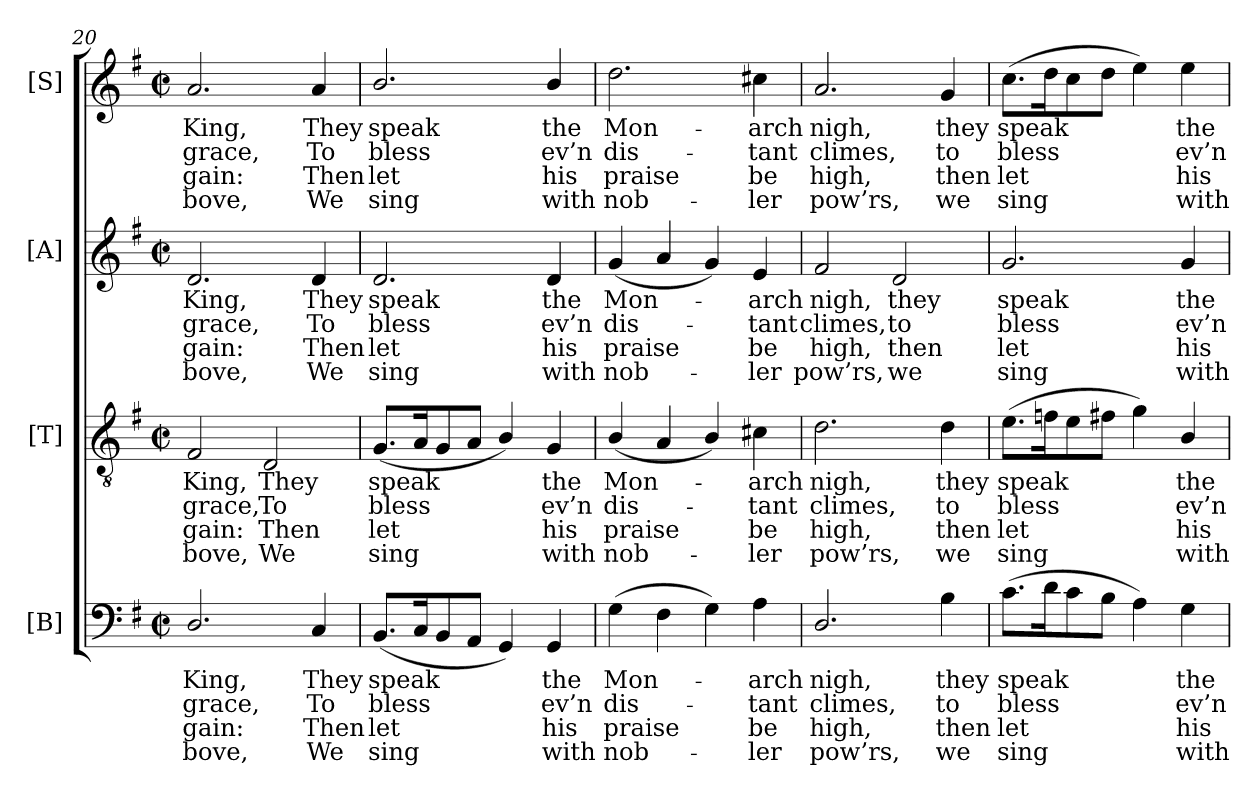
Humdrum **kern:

**kern	**text	**text	**text	**text	**kern	**text	**text	**text	**text	**kern	**text	**text	**text	**text	**kern	**text	**text	**text	**text
*part4	*part4	*part4	*part4	*part4	*part3	*part3	*part3	*part3	*part3	*part2	*part2	*part2	*part2	*part2	*part1	*part1	*part1	*part1	*part1
*staff4	*staff4	*staff4	*staff4	*staff4	*staff3	*staff3	*staff3	*staff3	*staff3	*staff2	*staff2	*staff2	*staff2	*staff2	*staff1	*staff1	*staff1	*staff1	*staff1
*I"[B]	*	*	*	*	*I"[T]	*	*	*	*	*I"[A]	*	*	*	*	*I"[S]	*	*	*	*
*clefF4	*	*	*	*	*clefGv2	*	*	*	*	*clefG2	*	*	*	*	*clefG2	*	*	*	*
*	*	*	*	*	*ITrd7c12	*	*	*	*	*	*	*	*	*	*	*	*	*	*
*k[f#]	*	*	*	*	*k[f#]	*	*	*	*	*k[f#]	*	*	*	*	*k[f#]	*	*	*	*
*G:	*	*	*	*	*G:	*	*	*	*	*G:	*	*	*	*	*G:	*	*	*	*
*M2/2	*	*	*	*	*M2/2	*	*	*	*	*M2/2	*	*	*	*	*M2/2	*	*	*	*
*met(c|)	*	*	*	*	*met(c|)	*	*	*	*	*met(c|)	*	*	*	*	*met(c|)	*	*	*	*
=20	=20	=20	=20	=20	=20	=20	=20	=20	=20	=20	=20	=20	=20	=20	=20	=20	=20	=20	=20
!	!LO:LY:b:color=#000000	!LO:LY:b:color=#000000	!LO:LY:b:color=#000000	!LO:LY:b:color=#000000	!	!	!	!	!	!	!	!	!	!	!	!	!	!	!
!	!	!	!	!	!	!LO:LY:b:color=#000000	!LO:LY:b:color=#000000	!LO:LY:b:color=#000000	!LO:LY:b:color=#000000	!	!	!	!	!	!	!	!	!	!
!	!	!	!	!	!	!	!	!	!	!	!LO:LY:b:color=#000000	!LO:LY:b:color=#000000	!LO:LY:b:color=#000000	!LO:LY:b:color=#000000	!	!	!	!	!
!	!	!	!	!	!	!	!	!	!	!	!	!	!	!	!	!LO:LY:b:color=#000000	!LO:LY:b:color=#000000	!LO:LY:b:color=#000000	!LO:LY:b:color=#000000
2.Di/	King,	grace,	-gain:	bove,	2FF#i/	King,	grace,	-gain:	bove,	2.di/	King,	grace,	-gain:	bove,	2.ai/	King,	grace,	-gain:	bove,
!	!	!	!	!	!	!LO:LY:b:color=#000000	!LO:LY:b:color=#000000	!LO:LY:b:color=#000000	!LO:LY:b:color=#000000	!	!	!	!	!	!	!	!	!	!
.	.	.	.	.	2DDi/	They	To	Then	We	.	.	.	.	.	.	.	.	.	.
!	!LO:LY:b:color=#000000	!LO:LY:b:color=#000000	!LO:LY:b:color=#000000	!LO:LY:b:color=#000000	!	!	!	!	!	!	!	!	!	!	!	!	!	!	!
!	!	!	!	!	!	!	!	!	!	!	!LO:LY:b:color=#000000	!LO:LY:b:color=#000000	!LO:LY:b:color=#000000	!LO:LY:b:color=#000000	!	!	!	!	!
!	!	!	!	!	!	!	!	!	!	!	!	!	!	!	!	!LO:LY:b:color=#000000	!LO:LY:b:color=#000000	!LO:LY:b:color=#000000	!LO:LY:b:color=#000000
4Ci/	They	To	Then	We	.	.	.	.	.	4di/	They	To	Then	We	4ai/	They	To	Then	We
=21	=21	=21	=21	=21	=21	=21	=21	=21	=21	=21	=21	=21	=21	=21	=21	=21	=21	=21	=21
!	!LO:LY:b:color=#000000	!LO:LY:b:color=#000000	!LO:LY:b:color=#000000	!LO:LY:b:color=#000000	!	!	!	!	!	!	!	!	!	!	!	!	!	!	!
!	!	!	!	!	!	!LO:LY:b:color=#000000	!LO:LY:b:color=#000000	!LO:LY:b:color=#000000	!LO:LY:b:color=#000000	!	!	!	!	!	!	!	!	!	!
!	!	!	!	!	!	!	!	!	!	!	!LO:LY:b:color=#000000	!LO:LY:b:color=#000000	!LO:LY:b:color=#000000	!LO:LY:b:color=#000000	!	!	!	!	!
!	!	!	!	!	!	!	!	!	!	!	!	!	!	!	!	!LO:LY:b:color=#000000	!LO:LY:b:color=#000000	!LO:LY:b:color=#000000	!LO:LY:b:color=#000000
(8.BBi/L	speak	bless	let	sing	(8.GGi/L	speak	bless	let	sing	2.di/	speak	bless	let	sing	2.bi/	speak	bless	let	sing
16Ci/K	.	.	.	.	16AAi/K	.	.	.	.	.	.	.	.	.	.	.	.	.	.
8BBi/	.	.	.	.	8GGi/	.	.	.	.	.	.	.	.	.	.	.	.	.	.
8AAi/J	.	.	.	.	8AAi/J	.	.	.	.	.	.	.	.	.	.	.	.	.	.
4GGi/)	.	.	.	.	4BBi/)	.	.	.	.	.	.	.	.	.	.	.	.	.	.
!	!LO:LY:b:color=#000000	!LO:LY:b:color=#000000	!LO:LY:b:color=#000000	!LO:LY:b:color=#000000	!	!	!	!	!	!	!	!	!	!	!	!	!	!	!
!	!	!	!	!	!	!LO:LY:b:color=#000000	!LO:LY:b:color=#000000	!LO:LY:b:color=#000000	!LO:LY:b:color=#000000	!	!	!	!	!	!	!	!	!	!
!	!	!	!	!	!	!	!	!	!	!	!LO:LY:b:color=#000000	!LO:LY:b:color=#000000	!LO:LY:b:color=#000000	!LO:LY:b:color=#000000	!	!	!	!	!
!	!	!	!	!	!	!	!	!	!	!	!	!	!	!	!	!LO:LY:b:color=#000000	!LO:LY:b:color=#000000	!LO:LY:b:color=#000000	!LO:LY:b:color=#000000
4GGi/	the	ev’n	his	with	4GGi/	the	ev’n	his	with	4di/	the	ev’n	his	with	4bi/	the	ev’n	his	with
!!LO:LB:g=z
=22	=22	=22	=22	=22	=22	=22	=22	=22	=22	=22	=22	=22	=22	=22	=22	=22	=22	=22	=22
!	!LO:LY:b:color=#000000	!LO:LY:b:color=#000000	!LO:LY:b:color=#000000	!LO:LY:b:color=#000000	!	!	!	!	!	!	!	!	!	!	!	!	!	!	!
!	!	!	!	!	!	!LO:LY:b:color=#000000	!LO:LY:b:color=#000000	!LO:LY:b:color=#000000	!LO:LY:b:color=#000000	!	!	!	!	!	!	!	!	!	!
!	!	!	!	!	!	!	!	!	!	!	!LO:LY:b:color=#000000	!LO:LY:b:color=#000000	!LO:LY:b:color=#000000	!LO:LY:b:color=#000000	!	!	!	!	!
!	!	!	!	!	!	!	!	!	!	!	!	!	!	!	!	!LO:LY:b:color=#000000	!LO:LY:b:color=#000000	!LO:LY:b:color=#000000	!LO:LY:b:color=#000000
(4Gi\	Mon-	dis-	praise	nob-	(4BBi/	Mon-	dis-	praise	nob-	(4gi/	Mon-	dis-	praise	nob-	2.ddi\	Mon-	dis-	praise	nob-
4F#i\	.	.	.	.	4AAi/	.	.	.	.	4ai/	.	.	.	.	.	.	.	.	.
4Gi\)	.	.	.	.	4BBi/)	.	.	.	.	4gi/)	.	.	.	.	.	.	.	.	.
!	!LO:LY:b:color=#000000	!LO:LY:b:color=#000000	!LO:LY:b:color=#000000	!LO:LY:b:color=#000000	!	!	!	!	!	!	!	!	!	!	!	!	!	!	!
!	!	!	!	!	!	!LO:LY:b:color=#000000	!LO:LY:b:color=#000000	!LO:LY:b:color=#000000	!LO:LY:b:color=#000000	!	!	!	!	!	!	!	!	!	!
!	!	!	!	!	!	!	!	!	!	!	!LO:LY:b:color=#000000	!LO:LY:b:color=#000000	!LO:LY:b:color=#000000	!LO:LY:b:color=#000000	!	!	!	!	!
!	!	!	!	!	!	!	!	!	!	!	!	!	!	!	!	!LO:LY:b:color=#000000	!LO:LY:b:color=#000000	!LO:LY:b:color=#000000	!LO:LY:b:color=#000000
4Ai\	-arch	-tant	-be	ler	4C#Xi\	-arch	-tant	-be	ler	4ei/	-arch	-tant	-be	ler	4cc#Xi\	-arch	-tant	-be	ler
=23	=23	=23	=23	=23	=23	=23	=23	=23	=23	=23	=23	=23	=23	=23	=23	=23	=23	=23	=23
!	!LO:LY:b:color=#000000	!LO:LY:b:color=#000000	!LO:LY:b:color=#000000	!LO:LY:b:color=#000000	!	!	!	!	!	!	!	!	!	!	!	!	!	!	!
!	!	!	!	!	!	!LO:LY:b:color=#000000	!LO:LY:b:color=#000000	!LO:LY:b:color=#000000	!LO:LY:b:color=#000000	!	!	!	!	!	!	!	!	!	!
!	!	!	!	!	!	!	!	!	!	!	!LO:LY:b:color=#000000	!LO:LY:b:color=#000000	!LO:LY:b:color=#000000	!LO:LY:b:color=#000000	!	!	!	!	!
!	!	!	!	!	!	!	!	!	!	!	!	!	!	!	!	!LO:LY:b:color=#000000	!LO:LY:b:color=#000000	!LO:LY:b:color=#000000	!LO:LY:b:color=#000000
2.Di/	nigh,	climes,	high,	pow’rs,	2.Di\	nigh,	climes,	high,	pow’rs,	2f#i/	nigh,	climes,	high,	pow’rs,	2.ai/	nigh,	climes,	high,	pow’rs,
!	!	!	!	!	!	!	!	!	!	!	!LO:LY:b:color=#000000	!LO:LY:b:color=#000000	!LO:LY:b:color=#000000	!LO:LY:b:color=#000000	!	!	!	!	!
.	.	.	.	.	.	.	.	.	.	2di/	they	to	then	we	.	.	.	.	.
!	!LO:LY:b:color=#000000	!LO:LY:b:color=#000000	!LO:LY:b:color=#000000	!LO:LY:b:color=#000000	!	!	!	!	!	!	!	!	!	!	!	!	!	!	!
!	!	!	!	!	!	!LO:LY:b:color=#000000	!LO:LY:b:color=#000000	!LO:LY:b:color=#000000	!LO:LY:b:color=#000000	!	!	!	!	!	!	!	!	!	!
!	!	!	!	!	!	!	!	!	!	!	!	!	!	!	!	!LO:LY:b:color=#000000	!LO:LY:b:color=#000000	!LO:LY:b:color=#000000	!LO:LY:b:color=#000000
4Bi\	they	to	then	we	4Di\	they	to	then	we	.	.	.	.	.	4gi/	they	to	then	we
=24	=24	=24	=24	=24	=24	=24	=24	=24	=24	=24	=24	=24	=24	=24	=24	=24	=24	=24	=24
!	!LO:LY:b:color=#000000	!LO:LY:b:color=#000000	!LO:LY:b:color=#000000	!LO:LY:b:color=#000000	!	!	!	!	!	!	!	!	!	!	!	!	!	!	!
!	!	!	!	!	!	!LO:LY:b:color=#000000	!LO:LY:b:color=#000000	!LO:LY:b:color=#000000	!LO:LY:b:color=#000000	!	!	!	!	!	!	!	!	!	!
!	!	!	!	!	!	!	!	!	!	!	!LO:LY:b:color=#000000	!LO:LY:b:color=#000000	!LO:LY:b:color=#000000	!LO:LY:b:color=#000000	!	!	!	!	!
!	!	!	!	!	!	!	!	!	!	!	!	!	!	!	!	!LO:LY:b:color=#000000	!LO:LY:b:color=#000000	!LO:LY:b:color=#000000	!LO:LY:b:color=#000000
(8.ci\L	speak	bless	let	sing	(8.Ei\L	speak	bless	let	sing	2.gi/	speak	bless	let	sing	(8.cci\L	speak	bless	let	sing
16di\K	.	.	.	.	16Fni\K	.	.	.	.	.	.	.	.	.	16ddi\K	.	.	.	.
8ci\	.	.	.	.	8Ei\	.	.	.	.	.	.	.	.	.	8cci\	.	.	.	.
8Bi\J	.	.	.	.	8F#Xi\J	.	.	.	.	.	.	.	.	.	8ddi\J	.	.	.	.
4Ai\)	.	.	.	.	4Gi\)	.	.	.	.	.	.	.	.	.	4eei\)	.	.	.	.
!	!LO:LY:b:color=#000000	!LO:LY:b:color=#000000	!LO:LY:b:color=#000000	!LO:LY:b:color=#000000	!	!	!	!	!	!	!	!	!	!	!	!	!	!	!
!	!	!	!	!	!	!LO:LY:b:color=#000000	!LO:LY:b:color=#000000	!LO:LY:b:color=#000000	!LO:LY:b:color=#000000	!	!	!	!	!	!	!	!	!	!
!	!	!	!	!	!	!	!	!	!	!	!LO:LY:b:color=#000000	!LO:LY:b:color=#000000	!LO:LY:b:color=#000000	!LO:LY:b:color=#000000	!	!	!	!	!
!	!	!	!	!	!	!	!	!	!	!	!	!	!	!	!	!LO:LY:b:color=#000000	!LO:LY:b:color=#000000	!LO:LY:b:color=#000000	!LO:LY:b:color=#000000
4Gi\	the	ev’n	his	with	4BBi/	the	ev’n	his	with	4gi/	the	ev’n	his	with	4eei\	the	ev’n	his	with
=	=	=	=	=	=	=	=	=	=	=	=	=	=	=	=	=	=	=	=
*-	*-	*-	*-	*-	*-	*-	*-	*-	*-	*-	*-	*-	*-	*-	*-	*-	*-	*-	*-
